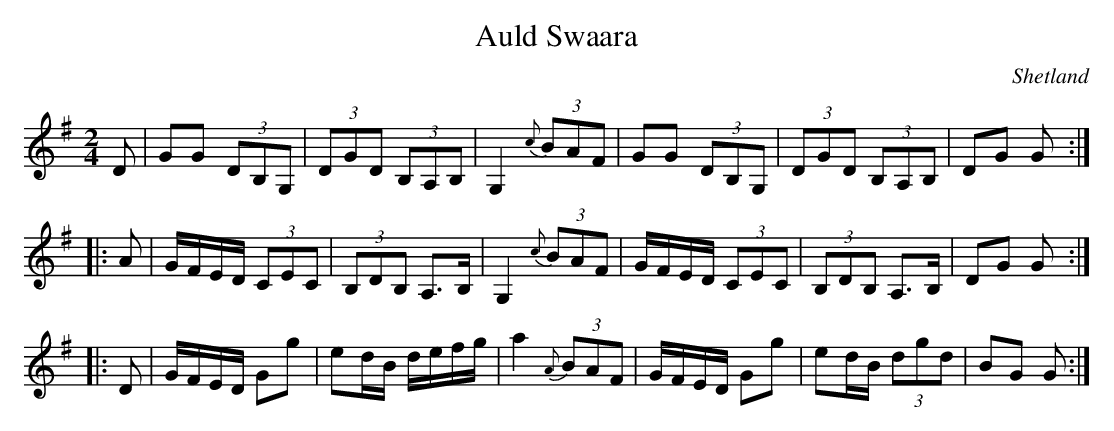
X:1
T:Auld Swaara
O:Shetland
M:2/4
L:1/8
K:G
D | GG (3DB,G, | (3DGD (3B,A,B, | \
G,2 {c}(3BAF | GG (3DB,G, | \
(3DGD (3B,A,B, | DG G :|*
|:A | G/F/E/D/ (3CEC | (3B,DB, A,>B, | \
G,2 {c}(3BAF | G/F/E/D/ (3CEC | \
(3B,DB, A,>B, | DG G :|*
|:D | G/F/E/D/ Gg | ed/B/ d/e/f/g/ | \
a2 {A}(3BAF | G/F/E/D/ Gg | \
ed/B/ (3dgd | BG G:|**
